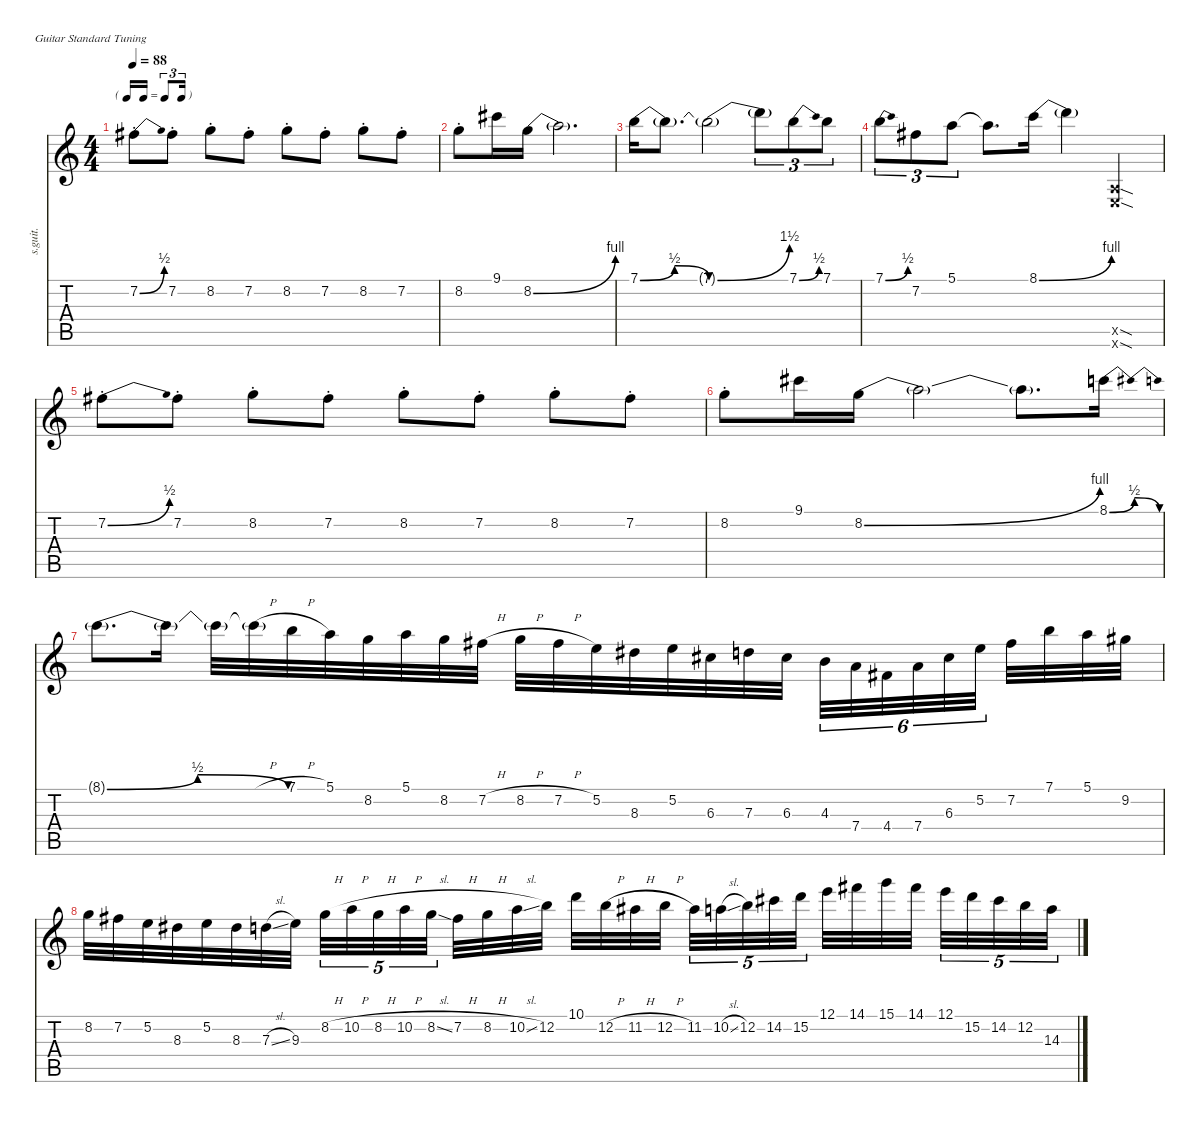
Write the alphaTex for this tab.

\defaultSystemsLayout 4
\hideDynamics
\bracketExtendMode nobrackets
\track ("Track 1" "s.guit.") {instrument electricguitarjazz}
\staff {score tabs}
\tuning (E4 B3 G3 D3 A2 E2)
\ts (4 4)
\tf triplet16th
\tempo 88
\clef g2
\ks c
7.2{be (bend 0 0 15 2) st acc #}.8{lyrics (0 "") lyrics (1 "") lyrics (2 "") lyrics (3 "") lyrics (4 "") dy f} 7.2{st acc #}.8{lyrics (0 "") lyrics (1 "") lyrics (2 "") lyrics (3 "") lyrics (4 "")} 8.2{st}.8{lyrics (0 "") lyrics (1 "") lyrics (2 "") lyrics (3 "") lyrics (4 "")} 7.2{st acc #}.8{lyrics (0 "") lyrics (1 "") lyrics (2 "") lyrics (3 "") lyrics (4 "")} 8.2{st}.8{lyrics (0 "") lyrics (1 "") lyrics (2 "") lyrics (3 "") lyrics (4 "")} 7.2{st acc #}.8{lyrics (0 "") lyrics (1 "") lyrics (2 "") lyrics (3 "") lyrics (4 "")} 8.2{st}.8{lyrics (0 "") lyrics (1 "") lyrics (2 "") lyrics (3 "") lyrics (4 "")} 7.2{st acc #}.8{lyrics (0 "") lyrics (1 "") lyrics (2 "") lyrics (3 "") lyrics (4 "")} |
8.2{st}.8{lyrics (0 "") lyrics (1 "") lyrics (2 "") lyrics (3 "") lyrics (4 "")} 9.1{acc #}.16{lyrics (0 "") lyrics (1 "") lyrics (2 "") lyrics (3 "") lyrics (4 "")} 8.2{be (bend 0 0 7.199999999999999 4)}.16{lyrics (0 "") lyrics (1 "") lyrics (2 "") lyrics (3 "") lyrics (4 "")} 8.2{t}.2{d lyrics (0 "") lyrics (1 "") lyrics (2 "") lyrics (3 "") lyrics (4 "")} |
7.1{be (bendrelease 0 0 10.2 2 19.8 2 30 0)}.16{lyrics (0 "") lyrics (1 "") lyrics (2 "") lyrics (3 "") lyrics (4 "")} 7.1{t}.8{d lyrics (0 "") lyrics (1 "") lyrics (2 "") lyrics (3 "") lyrics (4 "")} 7.1{be (bend 0 0 39 6) t}.2{lyrics (0 "") lyrics (1 "") lyrics (2 "") lyrics (3 "") lyrics (4 "")} 7.1{t}.8{tu (3 2) lyrics (0 "") lyrics (1 "") lyrics (2 "") lyrics (3 "") lyrics (4 "")} 7.1{be (bend 0 0 15 2)}.8{tu (3 2) lyrics (0 "") lyrics (1 "") lyrics (2 "") lyrics (3 "") lyrics (4 "")} 7.1.8{tu (3 2) lyrics (0 "") lyrics (1 "") lyrics (2 "") lyrics (3 "") lyrics (4 "")} |
7.1{be (bend 0 0 15 2)}.8{tu (3 2) lyrics (0 "") lyrics (1 "") lyrics (2 "") lyrics (3 "") lyrics (4 "")} 7.2{acc #}.8{tu (3 2) lyrics (0 "") lyrics (1 "") lyrics (2 "") lyrics (3 "") lyrics (4 "")} 5.1.8{tu (3 2) lyrics (0 "") lyrics (1 "") lyrics (2 "") lyrics (3 "") lyrics (4 "")} 5.1{t}.8{d lyrics (0 "") lyrics (1 "") lyrics (2 "") lyrics (3 "") lyrics (4 "")} 8.1{be (bend 0 0 15 4)}.16{lyrics (0 "") lyrics (1 "") lyrics (2 "") lyrics (3 "") lyrics (4 "")} 8.1{t}.4{lyrics (0 "") lyrics (1 "") lyrics (2 "") lyrics (3 "") lyrics (4 "")} (0.5{sod x} 0.6{sod x}).4{lyrics (0 "") lyrics (1 "") lyrics (2 "") lyrics (3 "") lyrics (4 "")} |
7.2{be (bend 0 0 15 2) st acc #}.8{lyrics (0 "") lyrics (1 "") lyrics (2 "") lyrics (3 "") lyrics (4 "")} 7.2{st acc #}.8{lyrics (0 "") lyrics (1 "") lyrics (2 "") lyrics (3 "") lyrics (4 "")} 8.2{st}.8{lyrics (0 "") lyrics (1 "") lyrics (2 "") lyrics (3 "") lyrics (4 "")} 7.2{st acc #}.8{lyrics (0 "") lyrics (1 "") lyrics (2 "") lyrics (3 "") lyrics (4 "")} 8.2{st}.8{lyrics (0 "") lyrics (1 "") lyrics (2 "") lyrics (3 "") lyrics (4 "")} 7.2{st acc #}.8{lyrics (0 "") lyrics (1 "") lyrics (2 "") lyrics (3 "") lyrics (4 "")} 8.2{st}.8{lyrics (0 "") lyrics (1 "") lyrics (2 "") lyrics (3 "") lyrics (4 "")} 7.2{st acc #}.8{lyrics (0 "") lyrics (1 "") lyrics (2 "") lyrics (3 "") lyrics (4 "")} |
8.2{st}.8{lyrics (0 "") lyrics (1 "") lyrics (2 "") lyrics (3 "") lyrics (4 "")} 9.1{acc #}.16{lyrics (0 "") lyrics (1 "") lyrics (2 "") lyrics (3 "") lyrics (4 "")} 8.2{be (bend 0 0 7.199999999999999 4)}.16{lyrics (0 "") lyrics (1 "") lyrics (2 "") lyrics (3 "") lyrics (4 "")} 8.2{t}.2{lyrics (0 "") lyrics (1 "") lyrics (2 "") lyrics (3 "") lyrics (4 "")} 8.2{t}.8{d lyrics (0 "") lyrics (1 "") lyrics (2 "") lyrics (3 "") lyrics (4 "")} 8.1{be (bendrelease 0 0 10.2 2 19.8 2 30 0)}.16{lyrics (0 "") lyrics (1 "") lyrics (2 "") lyrics (3 "") lyrics (4 "")} |
8.1{be (bendrelease 0 0 10.2 2 19.8 2 30 0) g}.8{d lyrics (0 "") lyrics (1 "") lyrics (2 "") lyrics (3 "") lyrics (4 "") dy mp} 8.1{t}.16{lyrics (0 "") lyrics (1 "") lyrics (2 "") lyrics (3 "") lyrics (4 "") dy f} 8.1{t}.32{lyrics (0 "") lyrics (1 "") lyrics (2 "") lyrics (3 "") lyrics (4 "")} 8.1{h t}.32{lyrics (0 "") lyrics (1 "") lyrics (2 "") lyrics (3 "") lyrics (4 "")} 7.1{h}.32{lyrics (0 "") lyrics (1 "") lyrics (2 "") lyrics (3 "") lyrics (4 "")} 5.1.32{lyrics (0 "") lyrics (1 "") lyrics (2 "") lyrics (3 "") lyrics (4 "")} 8.2.32{lyrics (0 "") lyrics (1 "") lyrics (2 "") lyrics (3 "") lyrics (4 "")} 5.1.32{lyrics (0 "") lyrics (1 "") lyrics (2 "") lyrics (3 "") lyrics (4 "")} 8.2.32{lyrics (0 "") lyrics (1 "") lyrics (2 "") lyrics (3 "") lyrics (4 "")} 7.2{h acc #}.32{lyrics (0 "") lyrics (1 "") lyrics (2 "") lyrics (3 "") lyrics (4 "")} 8.2{h}.32{lyrics (0 "") lyrics (1 "") lyrics (2 "") lyrics (3 "") lyrics (4 "")} 7.2{h acc #}.32{lyrics (0 "") lyrics (1 "") lyrics (2 "") lyrics (3 "") lyrics (4 "")} 5.2.32{lyrics (0 "") lyrics (1 "") lyrics (2 "") lyrics (3 "") lyrics (4 "")} 8.3{acc #}.32{lyrics (0 "") lyrics (1 "") lyrics (2 "") lyrics (3 "") lyrics (4 "")} 5.2.32{lyrics (0 "") lyrics (1 "") lyrics (2 "") lyrics (3 "") lyrics (4 "")} 6.3{acc #}.32{lyrics (0 "") lyrics (1 "") lyrics (2 "") lyrics (3 "") lyrics (4 "")} 7.3.32{lyrics (0 "") lyrics (1 "") lyrics (2 "") lyrics (3 "") lyrics (4 "")} 6.3{acc #}.32{lyrics (0 "") lyrics (1 "") lyrics (2 "") lyrics (3 "") lyrics (4 "")} 4.3.32{tu (6 4) lyrics (0 "") lyrics (1 "") lyrics (2 "") lyrics (3 "") lyrics (4 "")} 7.4.32{tu (6 4) lyrics (0 "") lyrics (1 "") lyrics (2 "") lyrics (3 "") lyrics (4 "")} 4.4{acc #}.32{tu (6 4) lyrics (0 "") lyrics (1 "") lyrics (2 "") lyrics (3 "") lyrics (4 "")} 7.4.32{tu (6 4) lyrics (0 "") lyrics (1 "") lyrics (2 "") lyrics (3 "") lyrics (4 "")} 6.3{acc #}.32{tu (6 4) lyrics (0 "") lyrics (1 "") lyrics (2 "") lyrics (3 "") lyrics (4 "")} 5.2.32{tu (6 4) lyrics (0 "") lyrics (1 "") lyrics (2 "") lyrics (3 "") lyrics (4 "")} 7.2{acc #}.32{lyrics (0 "") lyrics (1 "") lyrics (2 "") lyrics (3 "") lyrics (4 "")} 7.1.32{lyrics (0 "") lyrics (1 "") lyrics (2 "") lyrics (3 "") lyrics (4 "")} 5.1.32{lyrics (0 "") lyrics (1 "") lyrics (2 "") lyrics (3 "") lyrics (4 "")} 9.2{acc #}.32{lyrics (0 "") lyrics (1 "") lyrics (2 "") lyrics (3 "") lyrics (4 "")} |
8.2.32{lyrics (0 "") lyrics (1 "") lyrics (2 "") lyrics (3 "") lyrics (4 "")} 7.2{acc #}.32{lyrics (0 "") lyrics (1 "") lyrics (2 "") lyrics (3 "") lyrics (4 "")} 5.2.32{lyrics (0 "") lyrics (1 "") lyrics (2 "") lyrics (3 "") lyrics (4 "")} 8.3{acc #}.32{lyrics (0 "") lyrics (1 "") lyrics (2 "") lyrics (3 "") lyrics (4 "")} 5.2.32{lyrics (0 "") lyrics (1 "") lyrics (2 "") lyrics (3 "") lyrics (4 "")} 8.3{acc #}.32{lyrics (0 "") lyrics (1 "") lyrics (2 "") lyrics (3 "") lyrics (4 "")} 7.3{sl}.32{lyrics (0 "") lyrics (1 "") lyrics (2 "") lyrics (3 "") lyrics (4 "")} 9.3.32{lyrics (0 "") lyrics (1 "") lyrics (2 "") lyrics (3 "") lyrics (4 "")} 8.2{h}.32{tu (5 4) lyrics (0 "") lyrics (1 "") lyrics (2 "") lyrics (3 "") lyrics (4 "")} 10.2{h}.32{tu (5 4) lyrics (0 "") lyrics (1 "") lyrics (2 "") lyrics (3 "") lyrics (4 "")} 8.2{h}.32{tu (5 4) lyrics (0 "") lyrics (1 "") lyrics (2 "") lyrics (3 "") lyrics (4 "")} 10.2{h}.32{tu (5 4) lyrics (0 "") lyrics (1 "") lyrics (2 "") lyrics (3 "") lyrics (4 "")} 8.2{sl}.32{tu (5 4) lyrics (0 "") lyrics (1 "") lyrics (2 "") lyrics (3 "") lyrics (4 "")} 7.2{h acc #}.32{lyrics (0 "") lyrics (1 "") lyrics (2 "") lyrics (3 "") lyrics (4 "")} 8.2{h}.32{lyrics (0 "") lyrics (1 "") lyrics (2 "") lyrics (3 "") lyrics (4 "")} 10.2{sl}.32{lyrics (0 "") lyrics (1 "") lyrics (2 "") lyrics (3 "") lyrics (4 "")} 12.2.32{lyrics (0 "") lyrics (1 "") lyrics (2 "") lyrics (3 "") lyrics (4 "")} 10.1.32{lyrics (0 "") lyrics (1 "") lyrics (2 "") lyrics (3 "") lyrics (4 "")} 12.2{h}.32{lyrics (0 "") lyrics (1 "") lyrics (2 "") lyrics (3 "") lyrics (4 "")} 11.2{h acc #}.32{lyrics (0 "") lyrics (1 "") lyrics (2 "") lyrics (3 "") lyrics (4 "")} 12.2{h}.32{lyrics (0 "") lyrics (1 "") lyrics (2 "") lyrics (3 "") lyrics (4 "")} 11.2{acc #}.32{tu (5 4) lyrics (0 "") lyrics (1 "") lyrics (2 "") lyrics (3 "") lyrics (4 "")} 10.2{sl}.32{tu (5 4) lyrics (0 "") lyrics (1 "") lyrics (2 "") lyrics (3 "") lyrics (4 "")} 12.2.32{tu (5 4) lyrics (0 "") lyrics (1 "") lyrics (2 "") lyrics (3 "") lyrics (4 "")} 14.2{acc #}.32{tu (5 4) lyrics (0 "") lyrics (1 "") lyrics (2 "") lyrics (3 "") lyrics (4 "")} 15.2.32{tu (5 4) lyrics (0 "") lyrics (1 "") lyrics (2 "") lyrics (3 "") lyrics (4 "")} 12.1.32{lyrics (0 "") lyrics (1 "") lyrics (2 "") lyrics (3 "") lyrics (4 "")} 14.1{acc #}.32{lyrics (0 "") lyrics (1 "") lyrics (2 "") lyrics (3 "") lyrics (4 "")} 15.1.32{lyrics (0 "") lyrics (1 "") lyrics (2 "") lyrics (3 "") lyrics (4 "")} 14.1{acc #}.32{lyrics (0 "") lyrics (1 "") lyrics (2 "") lyrics (3 "") lyrics (4 "")} 12.1.32{tu (5 4) lyrics (0 "") lyrics (1 "") lyrics (2 "") lyrics (3 "") lyrics (4 "")} 15.2.32{tu (5 4) lyrics (0 "") lyrics (1 "") lyrics (2 "") lyrics (3 "") lyrics (4 "")} 14.2{acc #}.32{tu (5 4) lyrics (0 "") lyrics (1 "") lyrics (2 "") lyrics (3 "") lyrics (4 "")} 12.2.32{tu (5 4) lyrics (0 "") lyrics (1 "") lyrics (2 "") lyrics (3 "") lyrics (4 "")} 14.3.32{tu (5 4) lyrics (0 "") lyrics (1 "") lyrics (2 "") lyrics (3 "") lyrics (4 "")}
